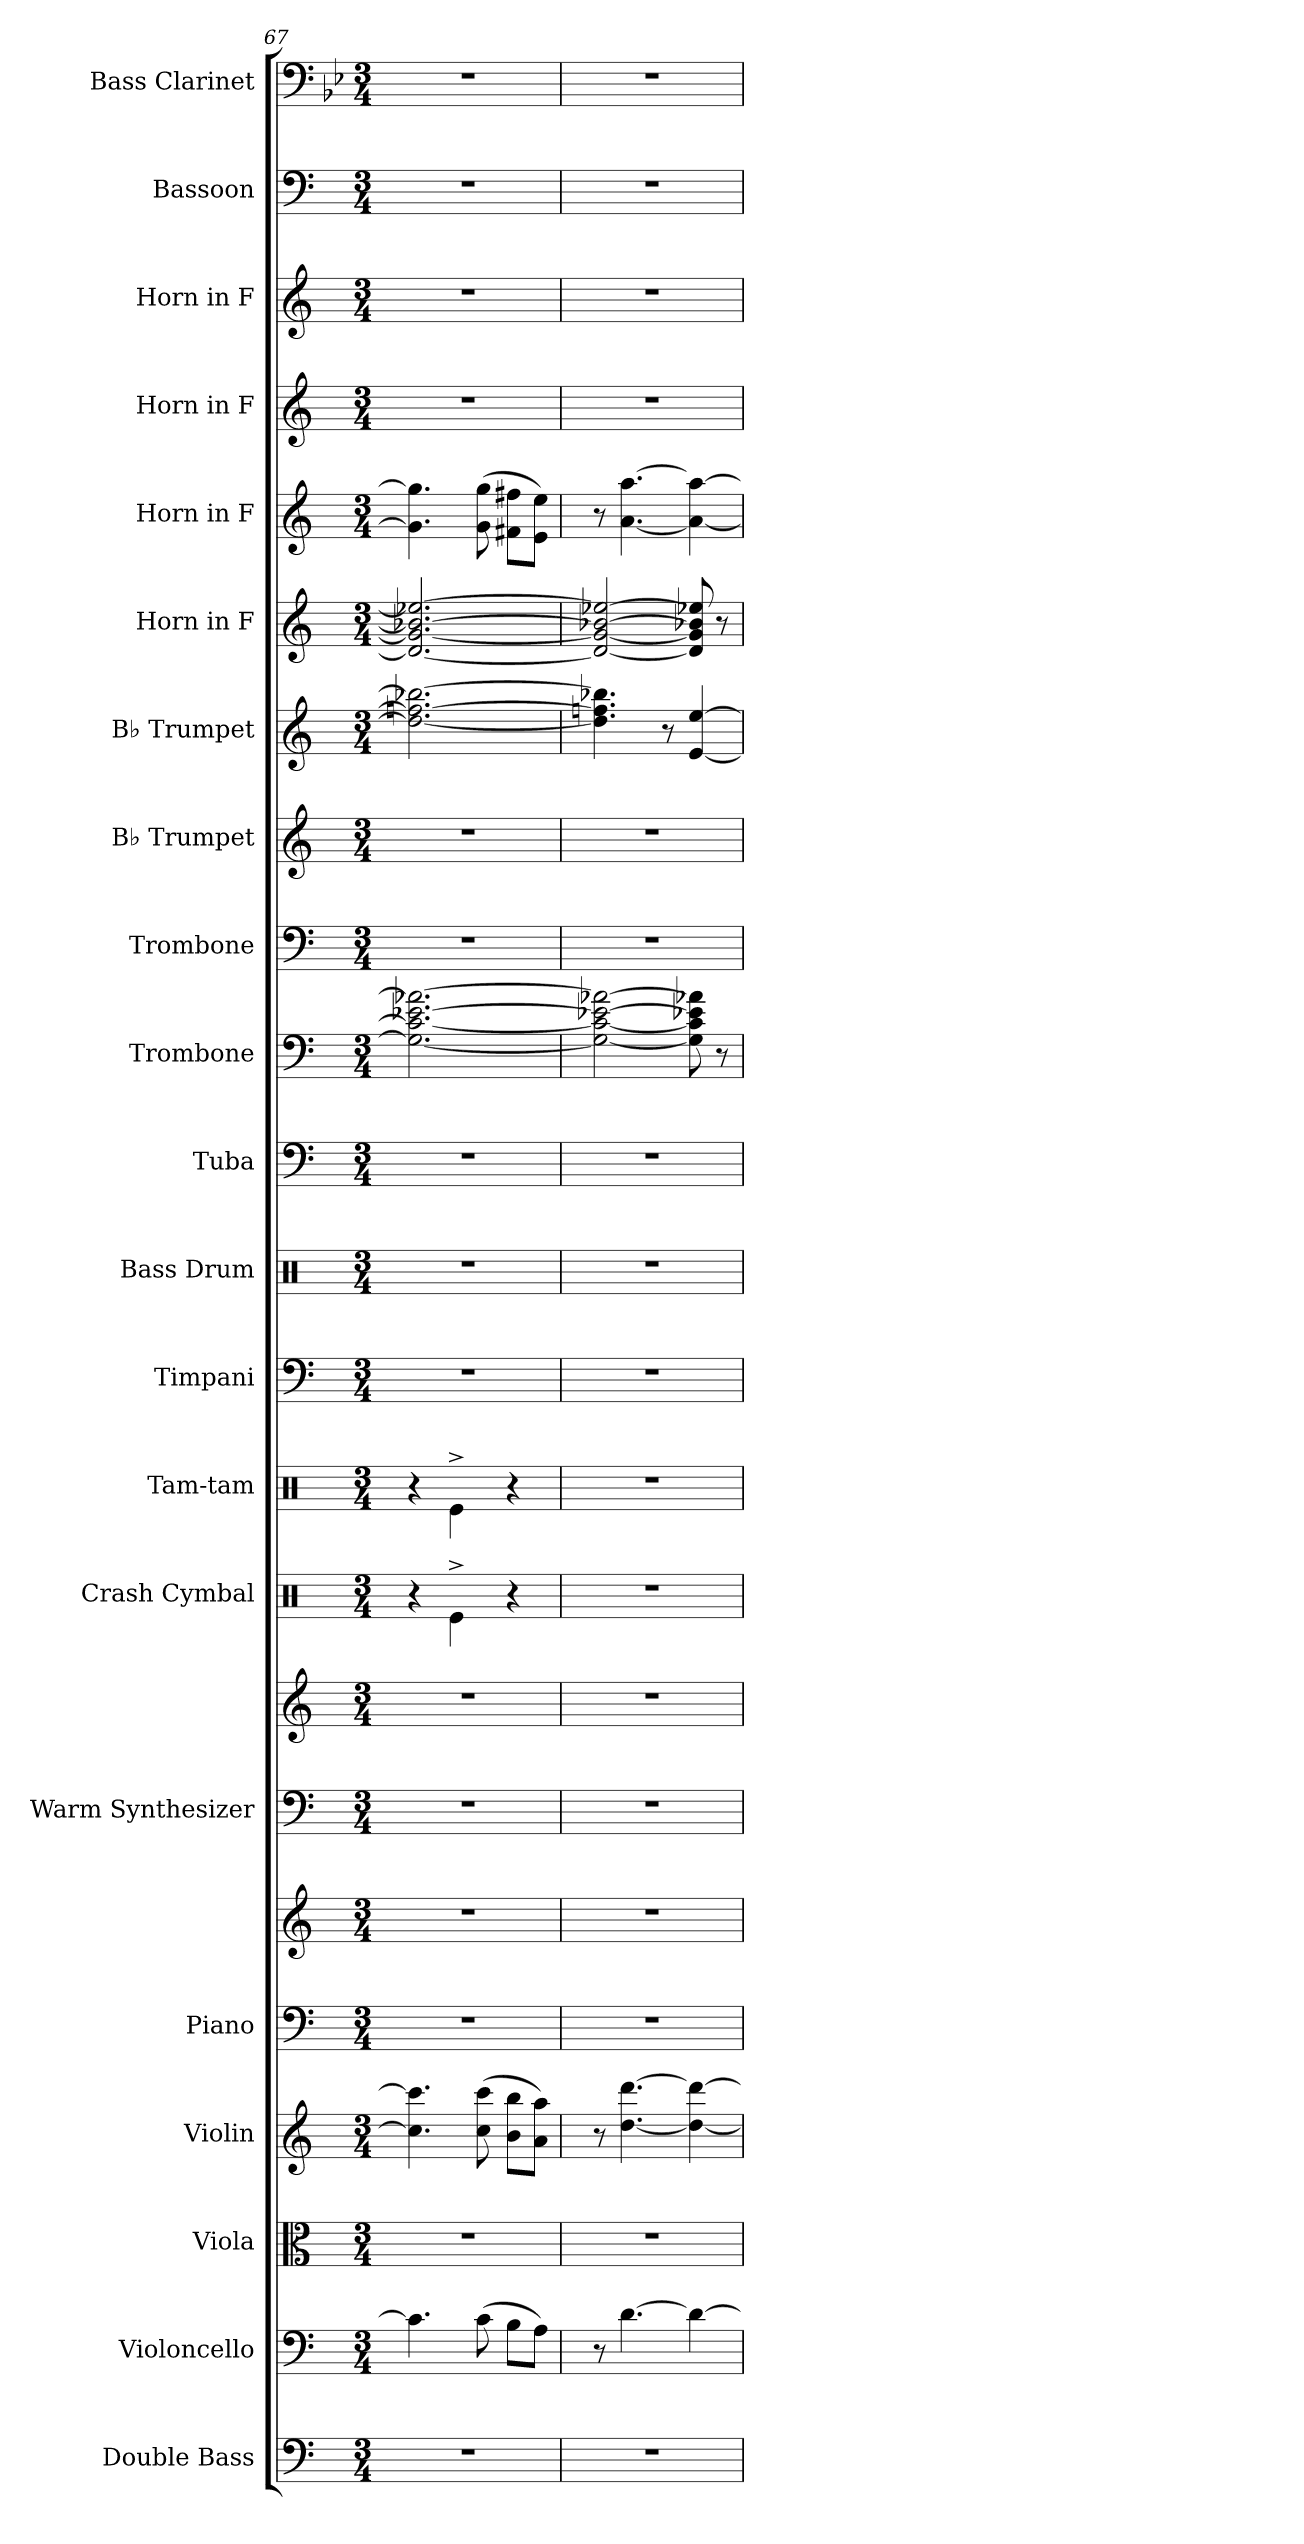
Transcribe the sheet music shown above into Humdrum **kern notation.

**kern	**kern	**kern	**kern	**kern	**kern	**kern	**kern	**kern	**kern	**kern	**kern	**kern	**kern	**kern	**kern	**kern	**kern	**kern	**kern	**kern	**kern	**kern
*part21	*part20	*part19	*part18	*part17	*part17	*part16	*part16	*part15	*part14	*part13	*part12	*part11	*part10	*part9	*part8	*part7	*part6	*part5	*part4	*part3	*part2	*part1
*staff23	*staff22	*staff21	*staff20	*staff19	*staff18	*staff17	*staff16	*staff15	*staff14	*staff13	*staff12	*staff11	*staff10	*staff9	*staff8	*staff7	*staff6	*staff5	*staff4	*staff3	*staff2	*staff1
*I"Double Bass	*I"Violoncello	*I"Viola	*I"Violin	*I"Piano	*	*I"Warm Synthesizer	*	*I"Crash Cymbal	*I"Tam-tam	*I"Timpani	*I"Bass Drum	*I"Tuba	*I"Trombone	*I"Trombone	*I"B♭ Trumpet	*I"B♭ Trumpet	*I"Horn in F	*I"Horn in F	*I"Horn in F	*I"Horn in F	*I"Bassoon	*I"Bass Clarinet
*I'Db.	*I'Vc.	*I'Vla.	*I'Vln.	*I'Pno.	*	*I'Synth.	*	*I'Cr. Cym.	*I'Tam-tam	*I'Timp.	*I'B. Dr.	*I'Tba.	*I'Tbn.	*I'Tbn.	*I'B♭ Tpt.	*I'B♭ Tpt.	*	*	*	*	*I'Bsn.	*I'B. Cl.
*clefF4	*clefF4	*clefC3	*clefG2	*clefF4	*clefG2	*clefF4	*clefG2	*clefX	*clefX	*clefF4	*clefX	*clefF4	*clefF4	*clefF4	*clefG2	*clefG2	*clefG2	*clefG2	*clefG2	*clefG2	*clefF4	*clefF4
*ITrd7c12	*	*	*	*	*	*	*	*	*	*	*	*	*	*	*ITrd1c2	*ITrd1c2	*ITrd4c7	*ITrd4c7	*ITrd4c7	*ITrd4c7	*	*ITrd8c14
*k[]	*k[]	*k[]	*k[]	*k[]	*k[]	*k[]	*k[]	*k[]	*k[]	*k[]	*k[]	*k[]	*k[]	*k[]	*k[b-e-]	*k[b-e-]	*k[b-]	*k[b-]	*k[b-]	*k[b-]	*k[]	*k[b-e-]
*M3/4	*M3/4	*M3/4	*M3/4	*M3/4	*M3/4	*M3/4	*M3/4	*M3/4	*M3/4	*M3/4	*M3/4	*M3/4	*M3/4	*M3/4	*M3/4	*M3/4	*M3/4	*M3/4	*M3/4	*M3/4	*M3/4	*M3/4
=67	=67	=67	=67	=67	=67	=67	=67	=67	=67	=67	=67	=67	=67	=67	=67	=67	=67	=67	=67	=67	=67	=67
2.r	4.c\]	2.r	4.cc\] 4.ccc\]	2.r	2.r	2.r	2.r	4r	4r	2.r	2.r	2.r	2.G\_ 2.c\_ [2.e-X\ 2.a-X\_	2.r	2.r	2.cc\_ 2.ee-X\_ 2.aa-X\_	2.G/_ 2.c/_ 2.e-X/_ 2.a-X/_	4.c\] 4.cc\]	2.r	2.r	2.r	2.r
.	.	.	.	.	.	.	.	4Re^\	4Re^\	.	.	.	.	.	.	.	.	.	.	.	.	.
.	(8c\	.	(8cc\ 8ccc\	.	.	.	.	.	.	.	.	.	.	.	.	.	.	(8c\ 8cc\	.	.	.	.
.	8B\L	.	8b\ 8bb\L	.	.	.	.	4r	4r	.	.	.	.	.	.	.	.	8Bn\ 8bn\L	.	.	.	.
.	8A\J)	.	8a\ 8aa\J)	.	.	.	.	.	.	.	.	.	.	.	.	.	.	8A\ 8a\J)	.	.	.	.
=68	=68	=68	=68	=68	=68	=68	=68	=68	=68	=68	=68	=68	=68	=68	=68	=68	=68	=68	=68	=68	=68	=68
2.r	8r	2.r	8r	2.r	2.r	2.r	2.r	2.r	2.r	2.r	2.r	2.r	2G\_ 2c\_ 2e-X\_ 2a-X\_	2.r	2.r	4.cc\] 4.ee-X\] 4.aa-X\]	2G/_ 2c/_ 2e-X/_ 2a-X/_	8r	2.r	2.r	2.r	2.r
.	[4.d\	.	[4.dd\ [4.ddd\	.	.	.	.	.	.	.	.	.	.	.	.	.	.	[4.d\ [4.dd\	.	.	.	.
.	.	.	.	.	.	.	.	.	.	.	.	.	.	.	.	8r	.	.	.	.	.	.
.	4d\_	.	4dd\_ 4ddd\_	.	.	.	.	.	.	.	.	.	8G\] 8c\] 8e-X\] 8a-X\]	.	.	[4d/ [4dd/	8G/] 8c/] 8e-X/] 8a-X/]	4d\_ 4dd\_	.	.	.	.
.	.	.	.	.	.	.	.	.	.	.	.	.	8r	.	.	.	8r	.	.	.	.	.
=	=	=	=	=	=	=	=	=	=	=	=	=	=	=	=	=	=	=	=	=	=	=
*-	*-	*-	*-	*-	*-	*-	*-	*-	*-	*-	*-	*-	*-	*-	*-	*-	*-	*-	*-	*-	*-	*-
